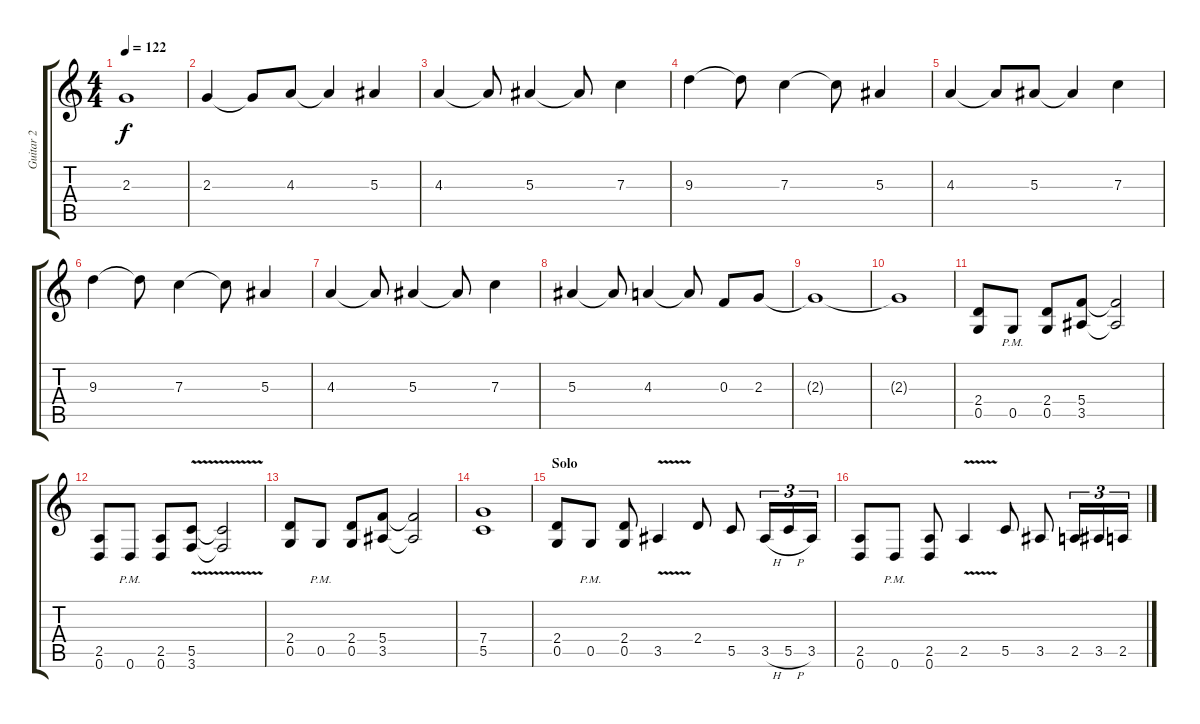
\track ("Guitar 2" "Guitar 2") {instrument distortionguitar}
\staff {score tabs}
\tuning (D4 A3 F3 C3 G2 D2) {hide}
\ts (4 4)
\tempo 122
\clef g2
\ks c
2.3{t}.1{dy f} |
2.3.4 2.3{t}.8 4.3.8 4.3{t}.4 5.3.4 |
4.3.4 4.3{t}.8 5.3.4 5.3{t}.8 7.3.4 |
9.3.4 9.3{t}.8 7.3.4 7.3{t}.8 5.3.4 |
4.3.4 4.3{t}.8 5.3.8 5.3{t}.4 7.3.4 |
9.3.4 9.3{t}.8 7.3.4 7.3{t}.8 5.3.4 |
4.3.4 4.3{t}.8 5.3.4 5.3{t}.8 7.3.4 |
5.3.4 5.3{t}.8 4.3.4 4.3{t}.8 0.3.8 2.3.8 |
2.3{t}.1 |
2.3{t}.1 |
(2.4 0.5).8 0.5{pm}.8 (2.4 0.5).8 (5.4 3.5).8 (5.4{t} 3.5{t}).2 |
(2.5 0.6).8 0.6{pm}.8 (2.5 0.6).8 (5.5{v} 3.6).8 (5.5{t} 3.6{t}).2 |
(2.4 0.5).8 0.5{pm}.8 (2.4 0.5).8 (5.4 3.5).8 (5.4{t} 3.5{t}).2 |
(7.4 5.5).1 |
\section ("" "Solo")
(2.4 0.5).8 0.5{pm}.8 (2.4 0.5).8 3.5{v}.4 2.4.8 5.5.8 3.5{h}.16{tu (3 2)} 5.5{h}.16{tu (3 2)} 3.5.16{tu (3 2)} |
(2.5 0.6).8 0.6{pm}.8 (2.5 0.6).8 2.5{v}.4 5.5.8 3.5.8 2.5.16{tu (3 2)} 3.5.16{tu (3 2)} 2.5.16{tu (3 2)}
